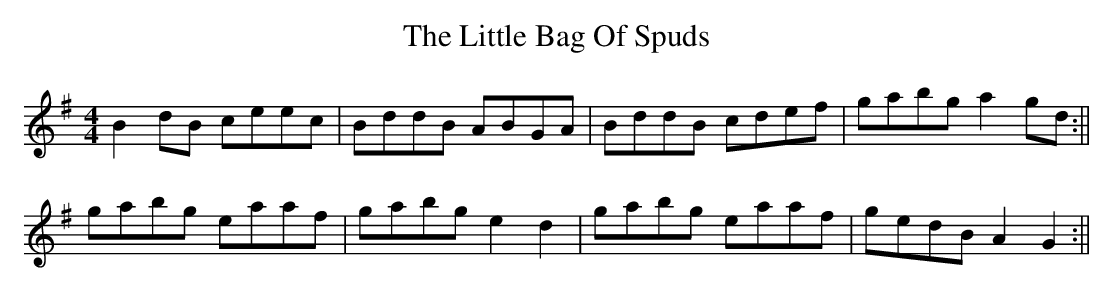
X:1
T:The Little Bag Of Spuds
M:4/4
L:1/8
K:G
B2dB ceec|BddB ABGA|BddB cdef|gabg a2gd:||
gabg eaaf|gabg e2d2|gabg eaaf|gedB A2G2:||
